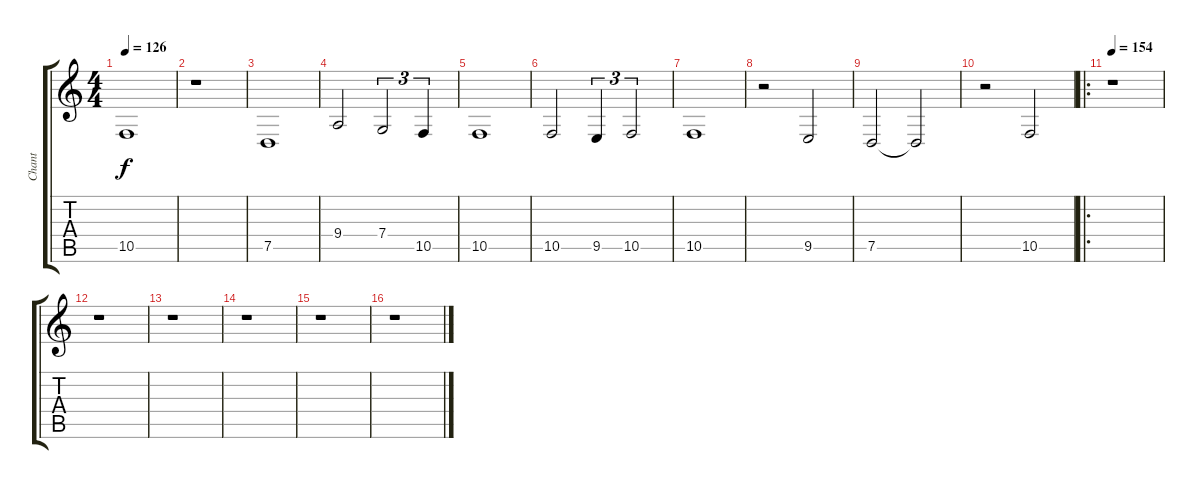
\track ("Chant" "Chant") {instrument reedorgan}
\staff {score tabs}
\tuning (D4 A3 F3 C3 G2 D2) {hide}
\ts (4 4)
\tempo 126
\clef g2
\ks c
10.5.1{dy f} |
r.1 |
7.5.1 |
9.4.2 7.4.2{tu (3 2)} 10.5.4{tu (3 2)} |
10.5.1 |
10.5.2 9.5.4{tu (3 2)} 10.5.2{tu (3 2)} |
10.5.1 |
r.2 9.5.2 |
7.5.2 7.5{t}.2 |
r.2 10.5.2 |
\ro
\tempo 154
r.1 |
r.1 |
r.1 |
r.1 |
r.1 |
r.1
